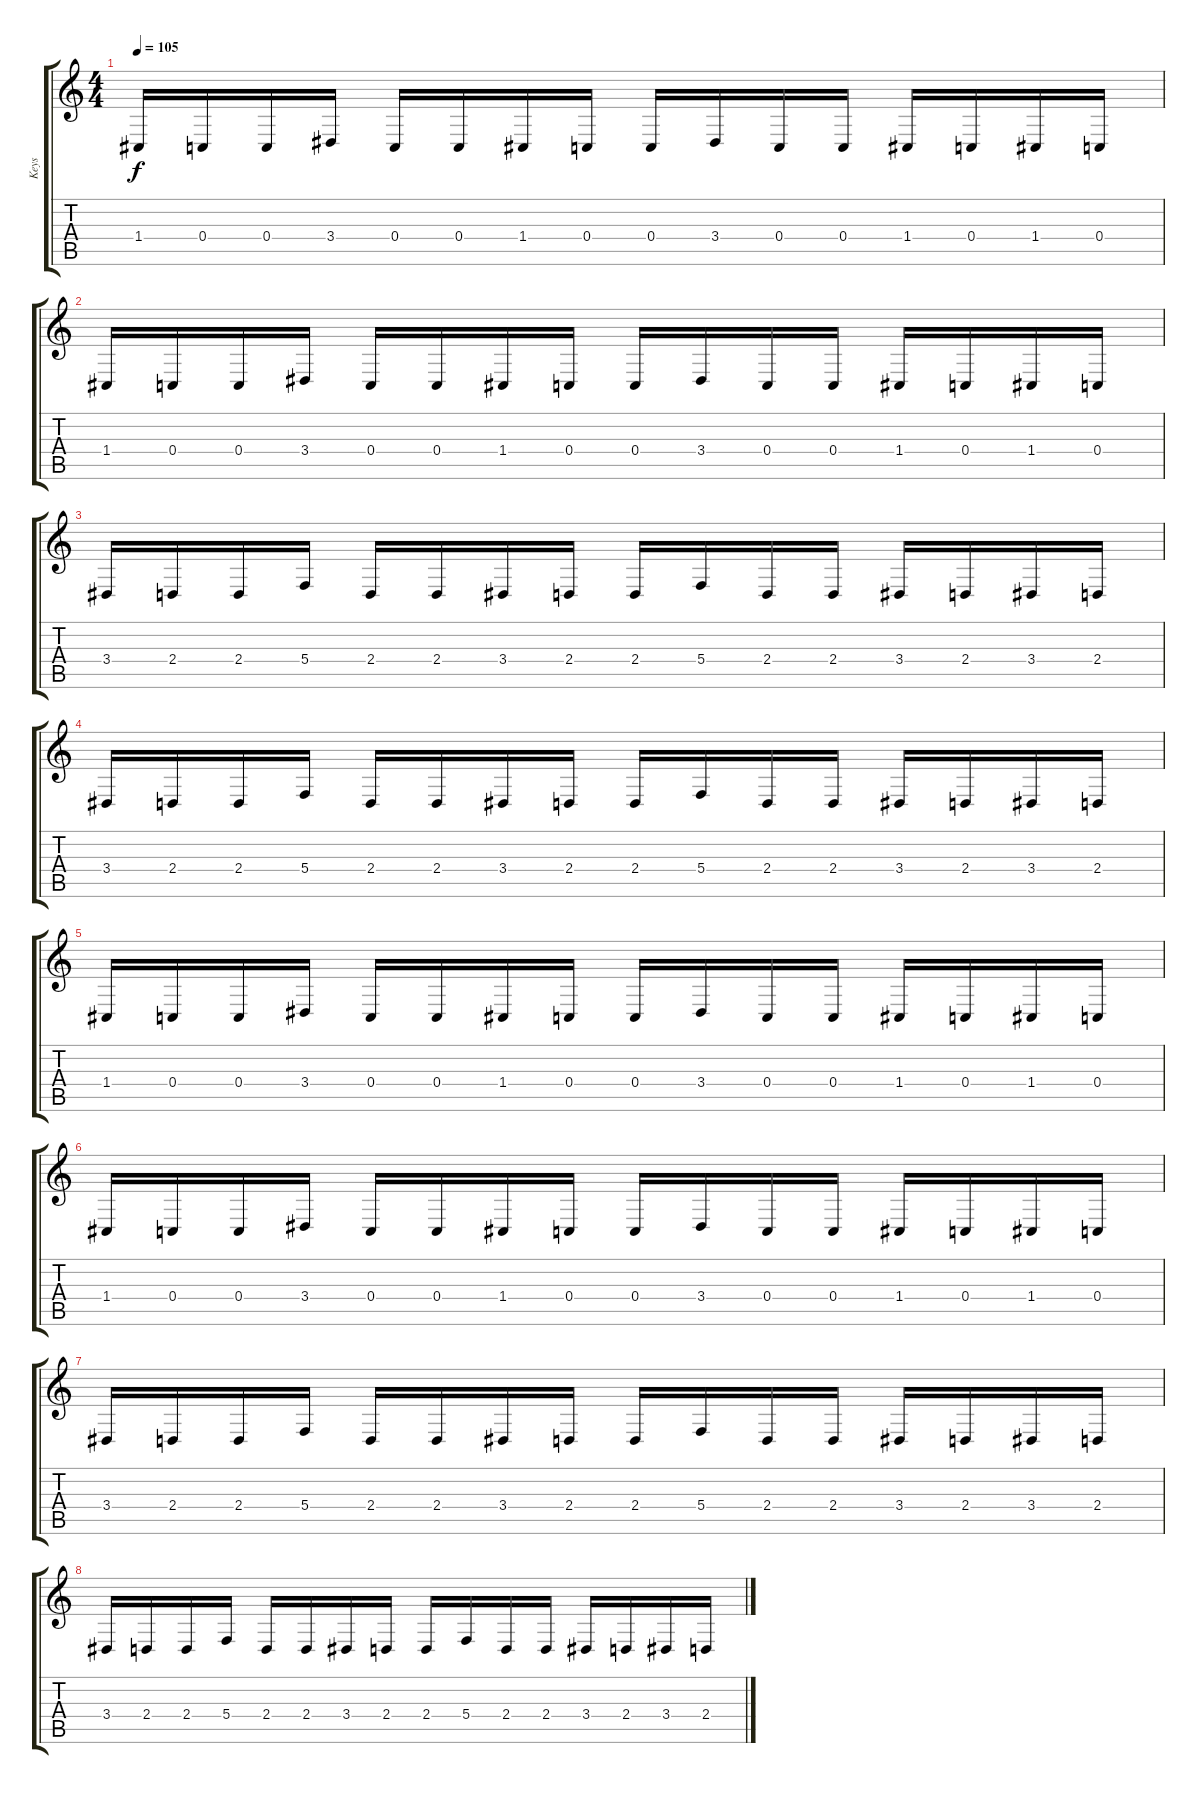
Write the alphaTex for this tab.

\track ("Keys" "Keys") {instrument pad2warm}
\staff {score tabs}
\tuning (D4 A3 F3 C3 G2 C2) {hide}
\ts (4 4)
\tempo 105
\clef g2
\ks c
1.4.16{dy f} 0.4.16 0.4.16 3.4.16 0.4.16 0.4.16 1.4.16 0.4.16 0.4.16 3.4.16 0.4.16 0.4.16 1.4.16 0.4.16 1.4.16 0.4.16 |
1.4.16 0.4.16 0.4.16 3.4.16 0.4.16 0.4.16 1.4.16 0.4.16 0.4.16 3.4.16 0.4.16 0.4.16 1.4.16 0.4.16 1.4.16 0.4.16 |
3.4.16 2.4.16 2.4.16 5.4.16 2.4.16 2.4.16 3.4.16 2.4.16 2.4.16 5.4.16 2.4.16 2.4.16 3.4.16 2.4.16 3.4.16 2.4.16 |
3.4.16 2.4.16 2.4.16 5.4.16 2.4.16 2.4.16 3.4.16 2.4.16 2.4.16 5.4.16 2.4.16 2.4.16 3.4.16 2.4.16 3.4.16 2.4.16 |
1.4.16 0.4.16 0.4.16 3.4.16 0.4.16 0.4.16 1.4.16 0.4.16 0.4.16 3.4.16 0.4.16 0.4.16 1.4.16 0.4.16 1.4.16 0.4.16 |
1.4.16 0.4.16 0.4.16 3.4.16 0.4.16 0.4.16 1.4.16 0.4.16 0.4.16 3.4.16 0.4.16 0.4.16 1.4.16 0.4.16 1.4.16 0.4.16 |
3.4.16 2.4.16 2.4.16 5.4.16 2.4.16 2.4.16 3.4.16 2.4.16 2.4.16 5.4.16 2.4.16 2.4.16 3.4.16 2.4.16 3.4.16 2.4.16 |
3.4.16 2.4.16 2.4.16 5.4.16 2.4.16 2.4.16 3.4.16 2.4.16 2.4.16 5.4.16 2.4.16 2.4.16 3.4.16 2.4.16 3.4.16 2.4.16
